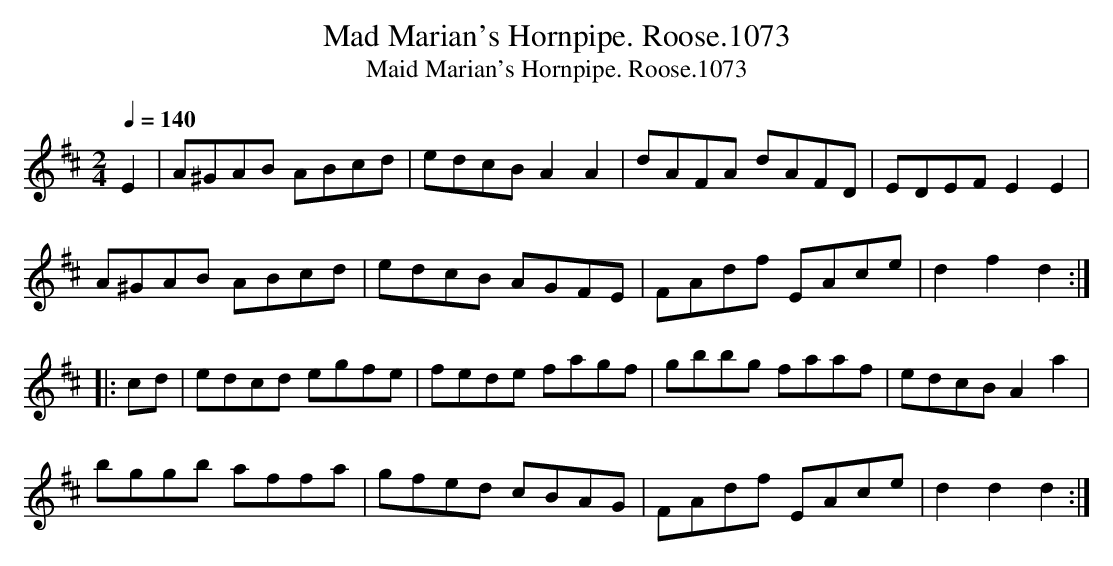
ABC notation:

X:1
T:Mad Marian's Hornpipe. Roose.1073
T:Maid Marian's Hornpipe. Roose.1073
Q:1/4=140
M:2/4
L:1/8
K:D
E2|A^GAB ABcd|edcB A2 A2|dAFA dAFD|EDEF E2 E2|
A^GAB ABcd|edcB AGFE|FAdf EAce|d2 f2 d2:|
|:cd|edcd egfe|fede fagf|gbbg faaf|edcB A2 a2|
bggb affa|gfed cBAG|FAdf EAce|d2 d2 d2:|
